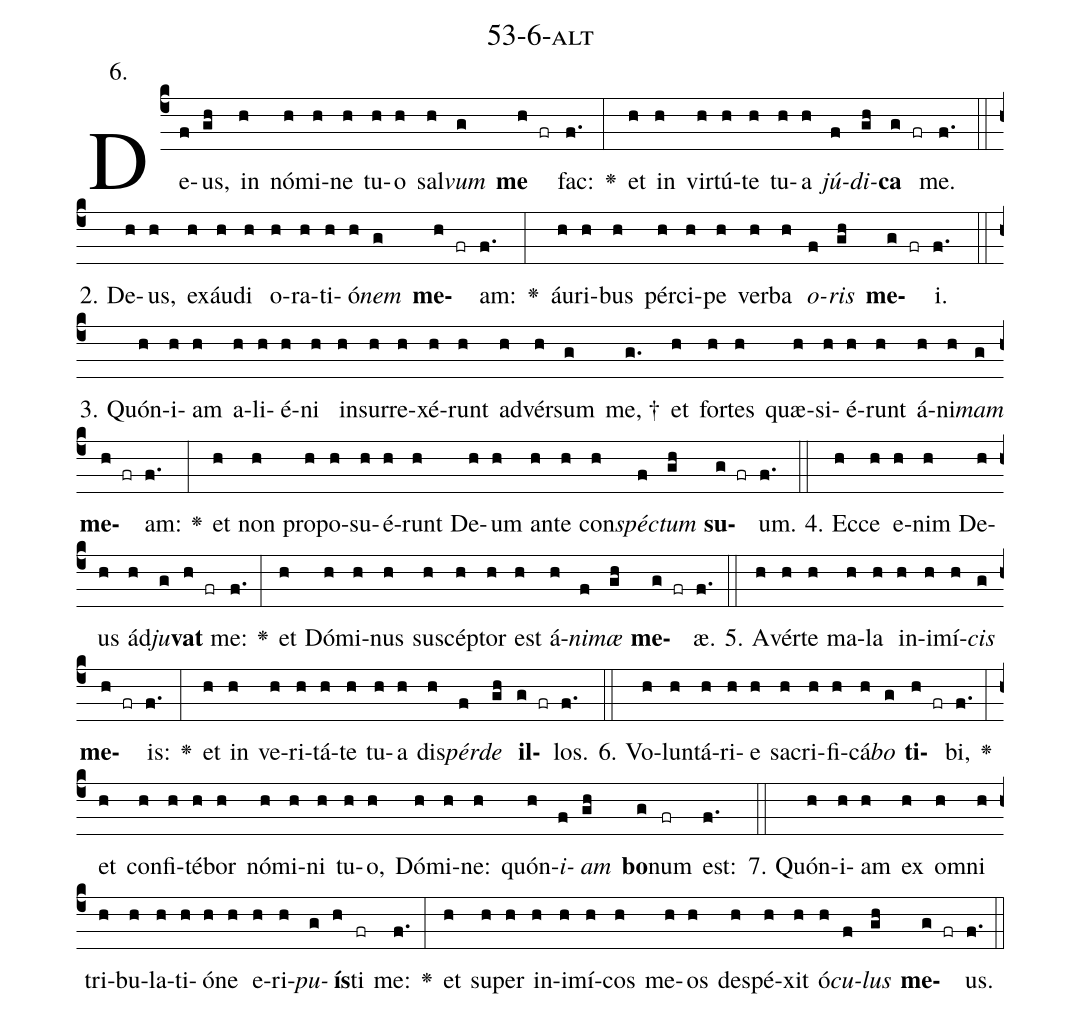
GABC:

name: 53-6-alt;
annotation: 6.;
%%
(c4)De(f)us,(gh) in(h) nó(h)mi(h)ne(h) tu(h)o(h) sal(h)<i>vum</i>(g) <b>me</b>(h fr) fac:(f.) <v>\greheightstar</v>(:) et(h) in(h) vir(h)tú(h)te(h) tu(h)a(h) <i>jú</i>(f)<i>di</i>(gh)<b>ca</b>(g fr) me.(f.) (::)
2. De(h)us,(h) ex(h)áu(h)di(h) o(h)ra(h)ti(h)ó(h)<i>nem</i>(g) <b>me</b>(h fr)am:(f.) <v>\greheightstar</v>(:) áu(h)ri(h)bus(h) pér(h)ci(h)pe(h) ver(h)ba(h) <i>o</i>(f)<i>ris</i>(gh) <b>me</b>(g fr)i.(f.) (::)
3. Quón(h)i(h)am(h) a(h)li(h)é(h)ni(h) in(h)sur(h)re(h)xé(h)runt(h) ad(h)vér(h)sum(g) me, †(g.) et(h) for(h)tes(h) quæ(h)si(h)é(h)runt(h) á(h)ni(h)<i>mam</i>(g) <b>me</b>(h fr)am:(f.) <v>\greheightstar</v>(:) et(h) non(h) pro(h)po(h)su(h)é(h)runt(h) De(h)um(h) an(h)te(h) con(h)<i>spéc</i>(f)<i>tum</i>(gh) <b>su</b>(g fr)um.(f.) (::)
4. Ec(h)ce(h) e(h)nim(h) De(h)us(h) ád(h)<i>ju</i>(g)<b>vat</b>(h fr) me:(f.) <v>\greheightstar</v>(:) et(h) Dó(h)mi(h)nus(h) su(h)scép(h)tor(h) est(h) á(h)<i>ni</i>(f)<i>mæ</i>(gh) <b>me</b>(g fr)æ.(f.) (::)
5. A(h)vér(h)te(h) ma(h)la(h) in(h)i(h)mí(h)<i>cis</i>(g) <b>me</b>(h fr)is:(f.) <v>\greheightstar</v>(:) et(h) in(h) ve(h)ri(h)tá(h)te(h) tu(h)a(h) dis(h)<i>pér</i>(f)<i>de</i>(gh) <b>il</b>(g fr)los.(f.) (::)
6. Vo(h)lun(h)tá(h)ri(h)e(h) sa(h)cri(h)fi(h)cá(h)<i>bo</i>(g) <b>ti</b>(h fr)bi,(f.) <v>\greheightstar</v>(:) et(h) con(h)fi(h)té(h)bor(h) nó(h)mi(h)ni(h) tu(h)o,(h) Dó(h)mi(h)ne:(h) quón(h)<i>i</i>(f)<i>am</i>(gh) <b>bo</b>(g)num(fr) est:(f.) (::)
7. Quón(h)i(h)am(h) ex(h) om(h)ni(h) tri(h)bu(h)la(h)ti(h)ó(h)ne(h) e(h)ri(h)<i>pu</i>(g)<b>ís</b>(h)ti(fr) me:(f.) <v>\greheightstar</v>(:) et(h) su(h)per(h) in(h)i(h)mí(h)cos(h) me(h)os(h) de(h)spé(h)xit(h) ó(h)<i>cu</i>(f)<i>lus</i>(gh) <b>me</b>(g fr)us.(f.) (::)
